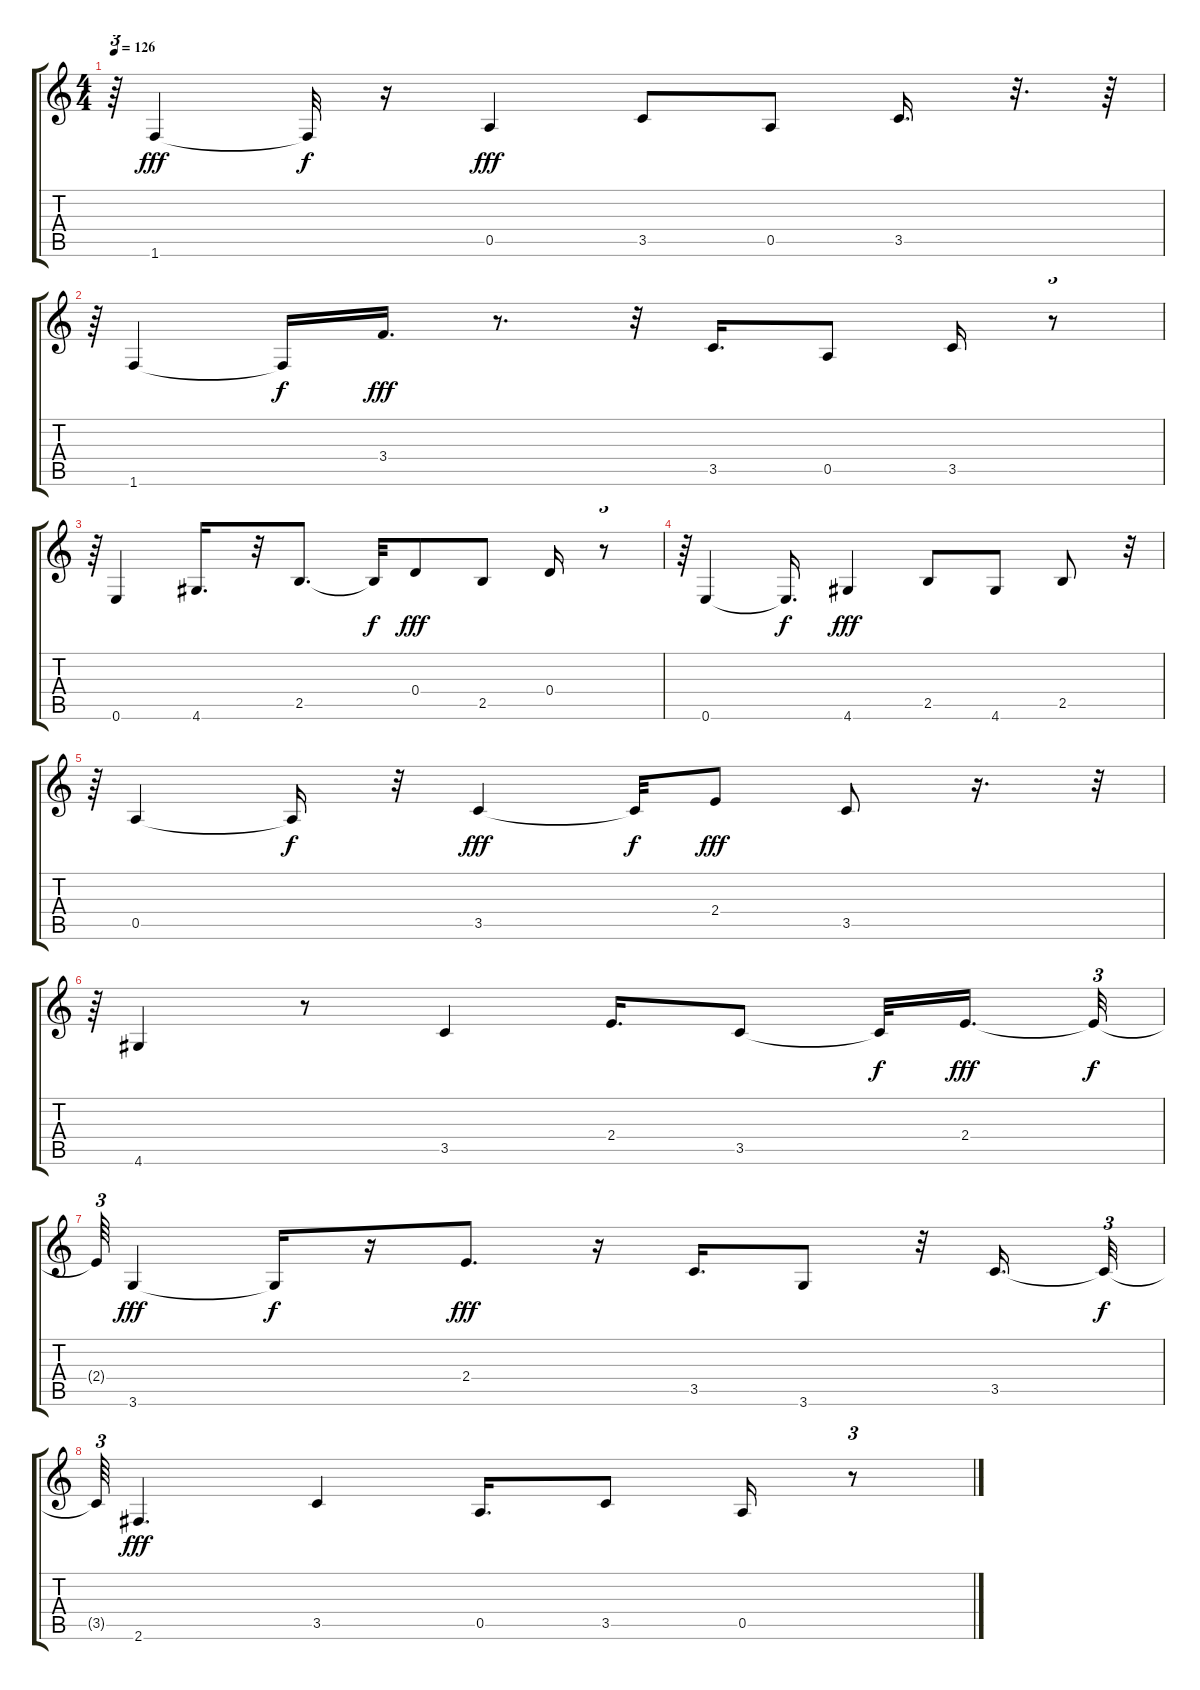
\track "" {instrument electricbasspick}
\staff {score tabs}
\tuning (E4 B3 G3 D3 A2 E2) {hide}
\ts (4 4)
\tempo 126
\clef g2
\ks c
r.64{tu (3 2) dy fff} 1.6.4 1.6{t}.32{dy f} r.16 0.5.4{dy fff} 3.5.8 0.5.8 3.5.16{d} r.32{d} r.64 |
r.64{tu (3 2)} 1.6.4 1.6{t}.16{dy f} 3.4.16{d dy fff} r.8{d} r.32 3.5.16{d} 0.5.8 3.5.16 r.8{tu (3 2)} |
r.64{tu (3 2)} 0.6.4 4.6.16{d} r.32 2.5.8{d} 2.5{t}.32{dy f} 0.4.8{dy fff} 2.5.8 0.4.16 r.8{tu (3 2)} |
r.64{tu (3 2)} 0.6.4 0.6{t}.16{d dy f} 4.6.4{dy fff} 2.5.8 4.6.8 2.5.8 r.32{tu (3 2)} |
r.64{tu (3 2)} 0.5.4 0.5{t}.16{dy f} r.32 3.5.4{dy fff} 3.5{t}.32{dy f} 2.4.8{dy fff} 3.5.8 r.16{d} r.32{tu (3 2)} |
r.64{tu (3 2)} 4.6.4 r.8 3.5.4 2.4.16{d} 3.5.8 3.5{t}.32{dy f} 2.4.16{d dy fff} 2.4{t}.32{tu (3 2) dy f} |
2.4{t}.64{tu (3 2)} 3.6.4{dy fff} 3.6{t}.16{dy f} r.16 2.4.8{d dy fff} r.16 3.5.16{d} 3.6.8 r.32 3.5.16{d} 3.5{t}.32{tu (3 2) dy f} |
3.5{t}.64{tu (3 2)} 2.6.4{d dy fff} 3.5.4 0.5.16{d} 3.5.8 0.5.16 r.8{tu (3 2)}
